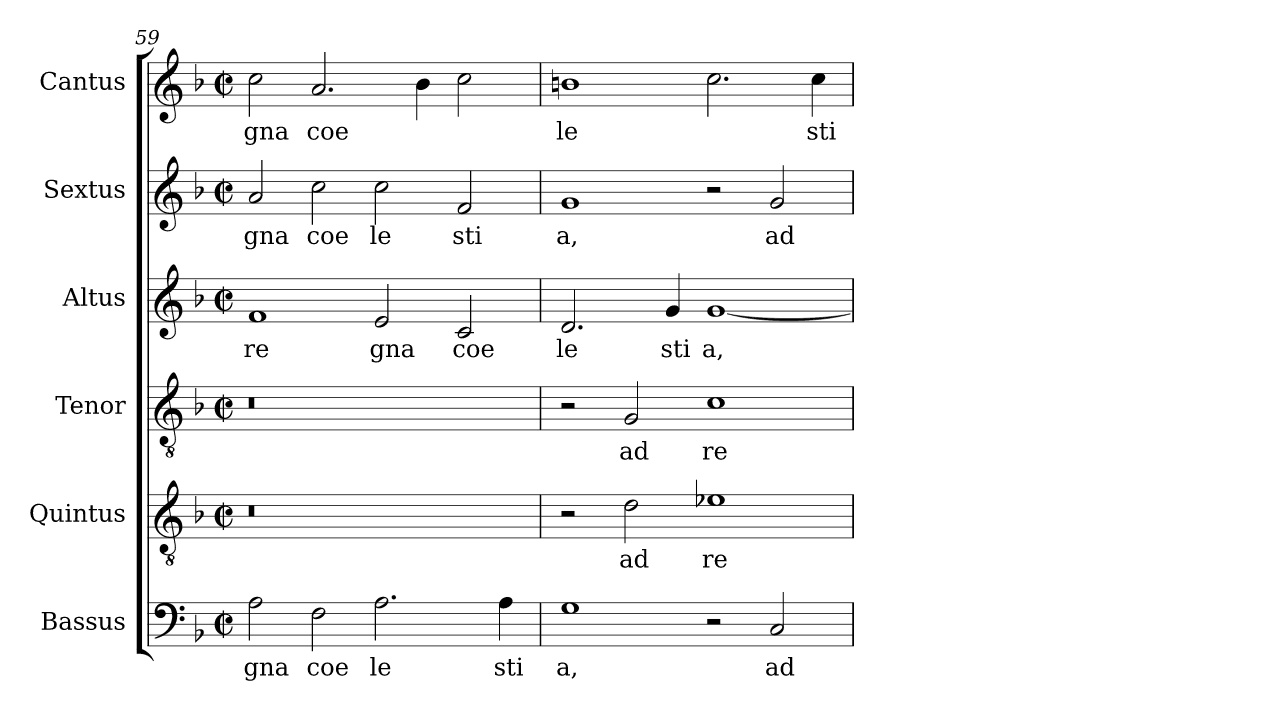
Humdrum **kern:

**kern	**text	**kern	**text	**kern	**text	**kern	**text	**kern	**text	**kern	**text
*part6	*part6	*part5	*part5	*part4	*part4	*part3	*part3	*part2	*part2	*part1	*part1
*staff6	*staff6	*staff5	*staff5	*staff4	*staff4	*staff3	*staff3	*staff2	*staff2	*staff1	*staff1
*I"Bassus	*	*I"Quintus	*	*I"Tenor	*	*I"Altus	*	*I"Sextus	*	*I"Cantus	*
*clefF4	*	*clefGv2	*	*clefGv2	*	*clefG2	*	*clefG2	*	*clefG2	*
*k[b-]	*	*k[b-]	*	*k[b-]	*	*k[b-]	*	*k[b-]	*	*k[b-]	*
*F:	*	*F:	*	*F:	*	*F:	*	*F:	*	*F:	*
*M2/2	*	*M2/2	*	*M2/2	*	*M2/2	*	*M2/2	*	*M2/2	*
*met(c|)	*	*met(c|)	*	*met(c|)	*	*met(c|)	*	*met(c|)	*	*met(c|)	*
=59	=59	=59	=59	=59	=59	=59	=59	=59	=59	=59	=59
!	!LO:LY:b:cj	!	!	!	!	!	!LO:LY:b:cj	!	!LO:LY:b:cj	!	!LO:LY:b:cj
2A\	gna	0r	.	0r	.	1f	re	2a/	gna	2cc\	gna
!	!LO:LY:b:cj	!	!	!	!	!	!	!	!LO:LY:b:cj	!	!LO:LY:b
2F\	coe	.	.	.	.	.	.	2cc\	coe	2.a/	coe
!	!LO:LY:b:cj	!	!	!	!	!	!LO:LY:b:cj	!	!LO:LY:b:cj	!	!
2.A\	le	.	.	.	.	2e/	gna	2cc\	le	.	.
.	.	.	.	.	.	.	.	.	.	4b-\	.
!	!	!	!	!	!	!	!LO:LY:b:cj	!	!LO:LY:b:cj	!	!
.	.	.	.	.	.	2c/	coe	2f/	sti	2cc\	.
!	!LO:LY:b:cj	!	!	!	!	!	!	!	!	!	!
4A\	sti	.	.	.	.	.	.	.	.	.	.
=60	=60	=60	=60	=60	=60	=60	=60	=60	=60	=60	=60
!	!LO:LY:b:cj	!	!	!	!	!	!LO:LY:b:cj	!	!LO:LY:b:cj	!	!LO:LY:b:cj
1G	a,	2r	.	2r	.	2.d/	le	1g	a,	1bn	le
!	!	!	!LO:LY:b:cj	!	!LO:LY:b:cj	!	!	!	!	!	!
.	.	2d\	ad	2G/	ad	.	.	.	.	.	.
!	!	!	!	!	!	!	!LO:LY:b:cj	!	!	!	!
.	.	.	.	.	.	4g/	sti	.	.	.	.
!	!	!	!LO:LY:b:cj	!	!LO:LY:b:cj	!	!LO:LY:b:cj	!	!	!	!
2r	.	1e-X	re	1c	re	[<1g	a,	2r	.	2.cc\	.
!	!LO:LY:b:cj	!	!	!	!	!	!	!	!LO:LY:b:cj	!	!
2C/	ad	.	.	.	.	.	.	2g/	ad	.	.
!	!	!	!	!	!	!	!	!	!	!	!LO:LY:b:cj
.	.	.	.	.	.	.	.	.	.	4cc\	sti
=	=	=	=	=	=	=	=	=	=	=	=
*-	*-	*-	*-	*-	*-	*-	*-	*-	*-	*-	*-
